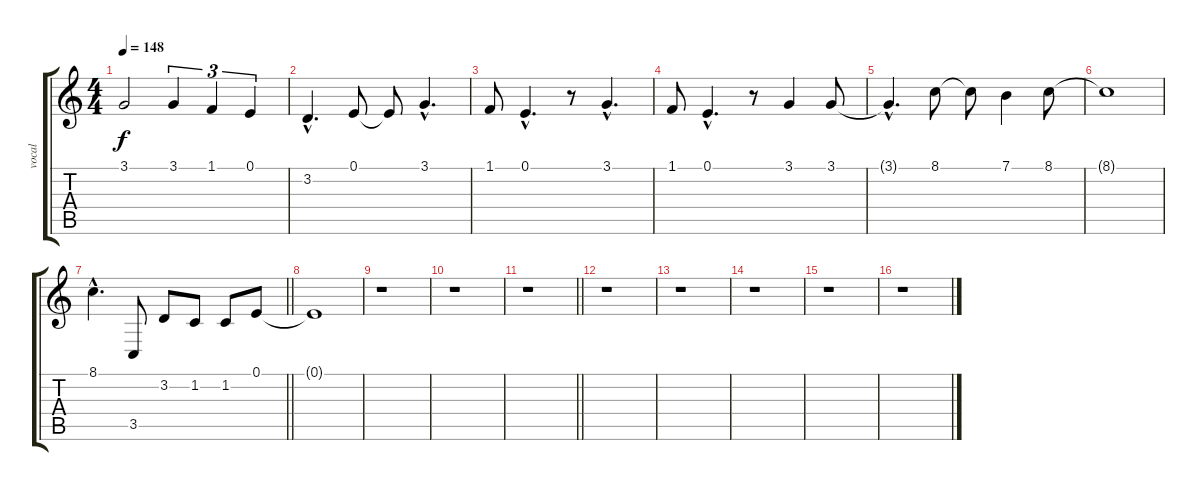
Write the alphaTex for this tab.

\track ("vocal" "vocal") {instrument acousticgrandpiano}
\staff {score tabs}
\tuning (E4 B3 G3 D3 A2 E2) {hide}
\ts (4 4)
\tempo 148
\clef g2
\ks c
3.1.2{dy f} 3.1.4{tu (3 2)} 1.1.4{tu (3 2)} 0.1.4{tu (3 2)} |
3.2{hac}.4{d} 0.1.8 0.1{t}.8 3.1{hac}.4{d} |
1.1.8 0.1{hac}.4{d} r.8 3.1{hac}.4{d} |
1.1.8 0.1{hac}.4{d} r.8 3.1.4 3.1.8 |
3.1{hac t}.4{d} 8.1.8 8.1{t}.8 7.1.4 8.1.8 |
8.1{t}.1 |
\barLineRight lightlight
8.1{hac}.4{d} 3.5.8 3.2.8 1.2.8 1.2.8 0.1.8 |
0.1{t}.1 |
r.1 |
r.1 |
\barLineRight lightlight
r.1 |
r.1 |
r.1 |
r.1 |
r.1 |
r.1
